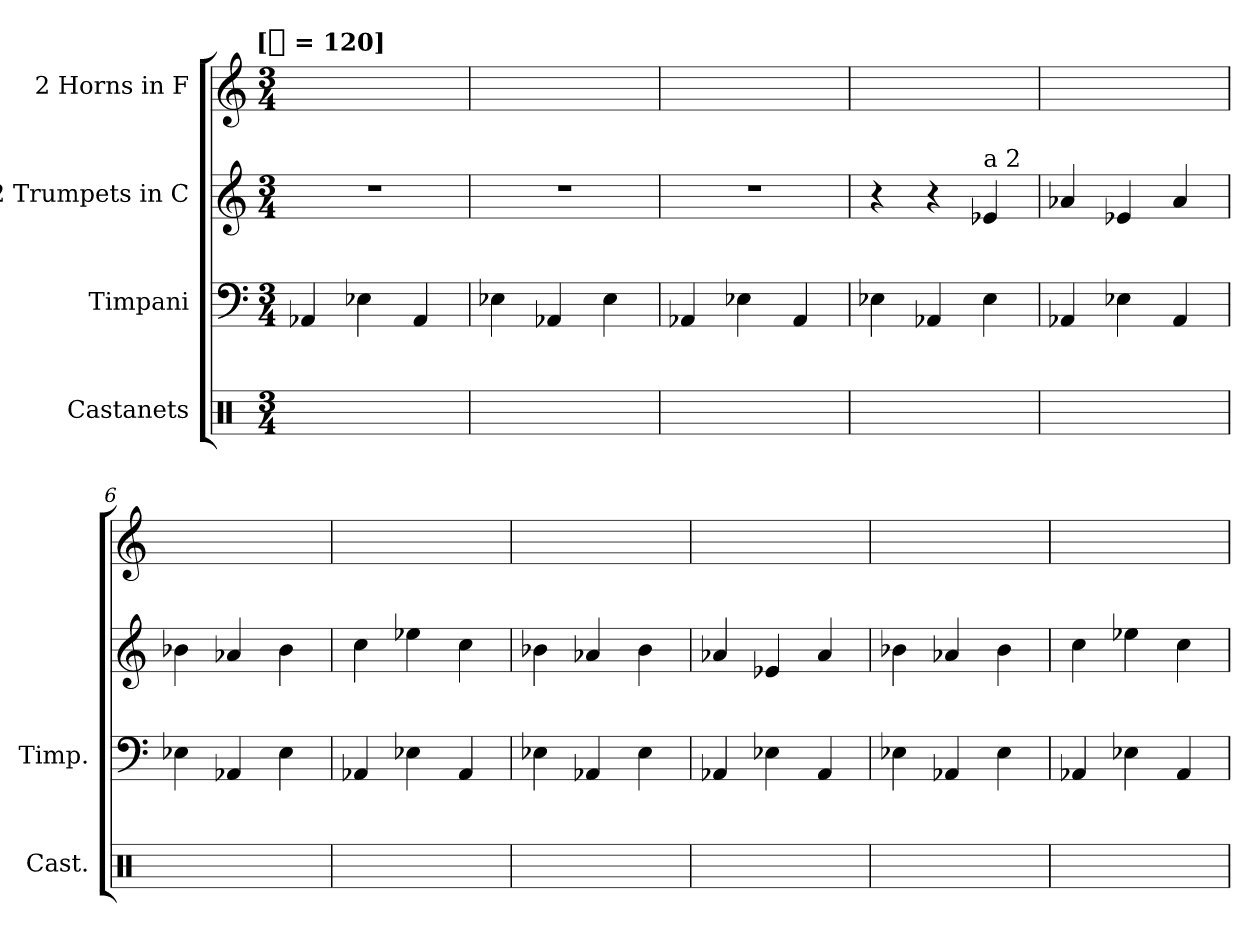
**kern	**kern	**kern	**kern
*part4	*part3	*part2	*part1
*staff4	*staff3	*staff2	*staff1
*I"Castanets	*I"Timpani	*I"2 Trumpets in C	*I"2 Horns in F
*I'Cast.	*I'Timp.	*	*
*clefX	*clefF4	*clefG2	*clefG2
*	*	*	*ITrd4c7
*k[]	*k[]	*k[]	*k[b-]
!!LO:TX:omd:t=[[quarter] = 120]
*M3/4	*M3/4	*M3/4	*M3/4
*MM120	*MM120	*MM120	*MM120
=1	=1	=1	=1
4%3ryy	4AA-X	4%3r	4%3ryy
.	4E-X	.	.
.	4AA-	.	.
=2	=2	=2	=2
4%3ryy	4E-X	4%3r	4%3ryy
.	4AA-X	.	.
.	4E-	.	.
=3	=3	=3	=3
4%3ryy	4AA-X	4%3r	4%3ryy
.	4E-X	.	.
.	4AA-	.	.
=4	=4	=4	=4
4%3ryy	4E-X	4r	4%3ryy
.	4AA-X	4r	.
!	!	!LO:TX:a:t=a 2	!
.	4E-	4e-X	.
=5	=5	=5	=5
4%3ryy	4AA-X	4a-X	4%3ryy
.	4E-X	4e-X	.
.	4AA-	4a-	.
=6	=6	=6	=6
4%3ryy	4E-X	4b-X	4%3ryy
.	4AA-X	4a-X	.
.	4E-	4b-	.
=7	=7	=7	=7
4%3ryy	4AA-X	4cc	4%3ryy
.	4E-X	4ee-X	.
.	4AA-	4cc	.
=8	=8	=8	=8
4%3ryy	4E-X	4b-X	4%3ryy
.	4AA-X	4a-X	.
.	4E-	4b-	.
=9	=9	=9	=9
4%3ryy	4AA-X	4a-X	4%3ryy
.	4E-X	4e-X	.
.	4AA-	4a-	.
=10	=10	=10	=10
4%3ryy	4E-X	4b-X	4%3ryy
.	4AA-X	4a-X	.
.	4E-	4b-	.
=11	=11	=11	=11
4%3ryy	4AA-X	4cc	4%3ryy
.	4E-X	4ee-X	.
.	4AA-	4cc	.
=	=	=	=
*-	*-	*-	*-
